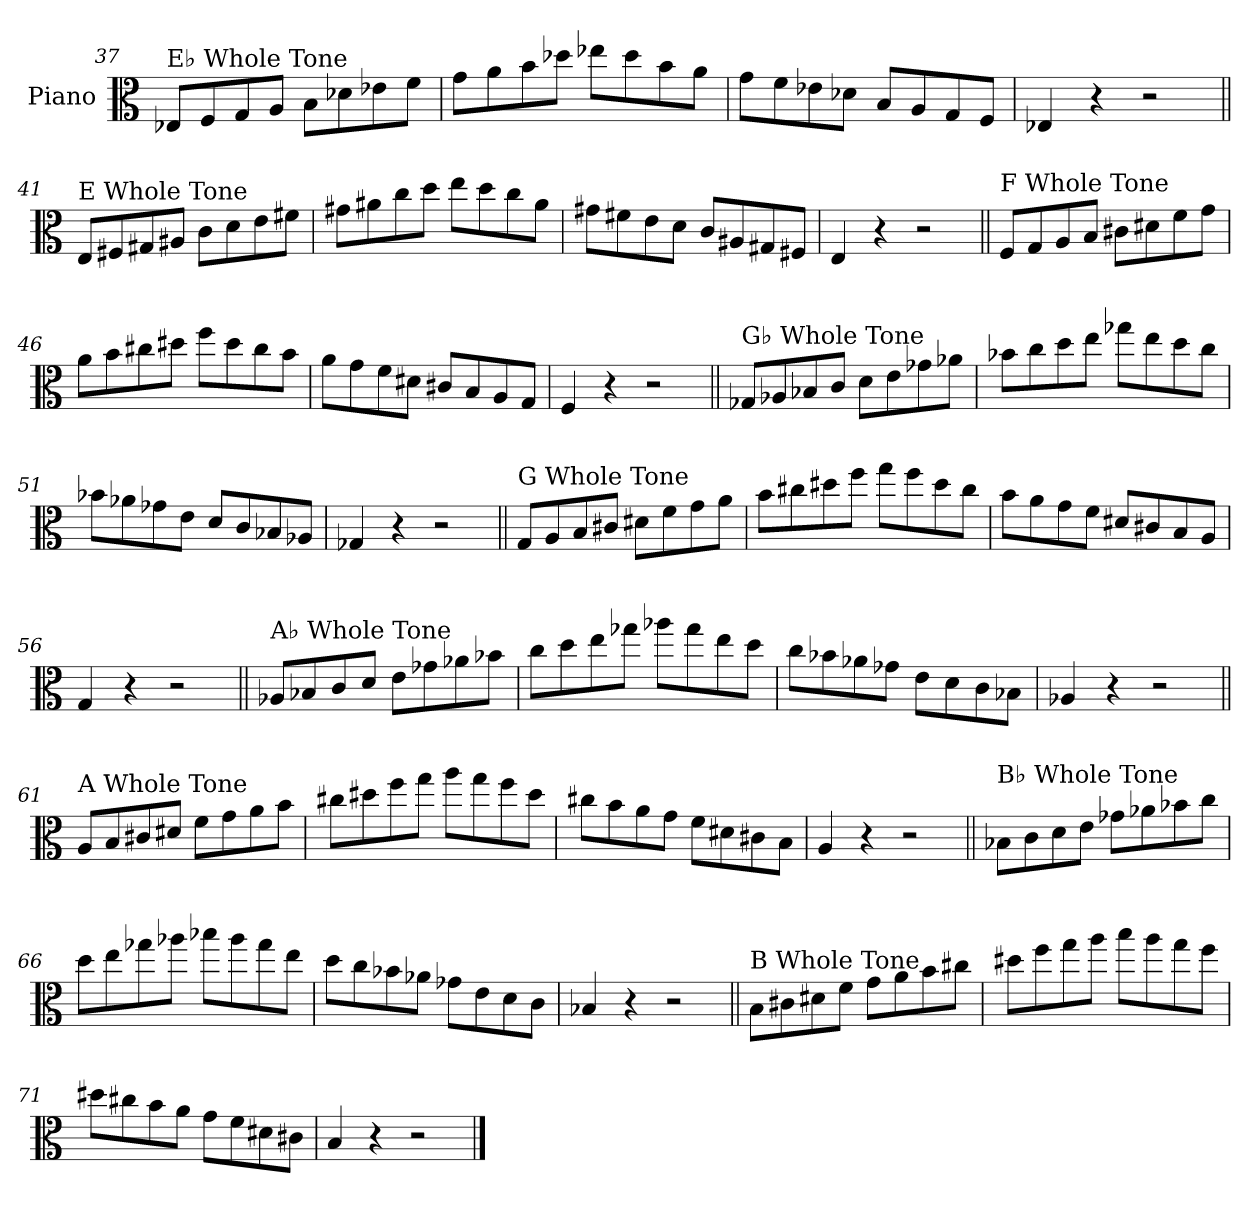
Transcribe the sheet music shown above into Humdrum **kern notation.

**kern
*part1
*staff1
*I"Piano
*I'Pno.
!!LO:LB:g=z
*clefC3
*k[]
=37
!LO:TX:a:t=E♭ Whole Tone
8E-X/L
8F/
8G/
8A/J
8B\L
8d-X\
8e-X\
8f\J
=38
8g\L
8a\
8b\
8dd-X\J
8ee-X\L
8dd-\
8b\
8a\J
=39
8g\L
8f\
8e-X\
8d-X\J
8B/L
8A/
8G/
8F/J
=40
4E-X/
4r
2r
!!LO:LB:g=z
=41||
!LO:TX:a:t=E Whole Tone
8E/L
8F#X/
8G#X/
8A#X/J
8c\L
8d\
8e\
8f#X\J
=42
8g#X\L
8a#X\
8cc\
8dd\J
8ee\L
8dd\
8cc\
8a#\J
=43
8g#X\L
8f#X\
8e\
8d\J
8c/L
8A#X/
8G#X/
8F#X/J
=44
4E/
4r
2r
!!LO:LB:g=z
=45||
!LO:TX:a:t=F Whole Tone
8F/L
8G/
8A/
8B/J
8c#X\L
8d#X\
8f\
8g\J
=46
8a\L
8b\
8cc#X\
8dd#X\J
8ff\L
8dd#\
8cc#\
8b\J
=47
8a\L
8g\
8f\
8d#X\J
8c#X/L
8B/
8A/
8G/J
=48
4F/
4r
2r
!!LO:PB:g=z
=49||
!LO:TX:a:t=G♭ Whole Tone
8G-X/L
8A-X/
8B-X/
8c/J
8d\L
8e\
8g-X\
8a-X\J
=50
8b-X\L
8cc\
8dd\
8ee\J
8gg-X\L
8ee\
8dd\
8cc\J
=51
8b-X\L
8a-X\
8g-X\
8e\J
8d/L
8c/
8B-X/
8A-X/J
=52
4G-X/
4r
2r
!!LO:LB:g=z
=53||
!LO:TX:a:t=G Whole Tone
8G/L
8A/
8B/
8c#X/J
8d#X\L
8f\
8g\
8a\J
=54
8b\L
8cc#X\
8dd#X\
8ff\J
8gg\L
8ff\
8dd#\
8cc#\J
=55
8b\L
8a\
8g\
8f\J
8d#X/L
8c#X/
8B/
8A/J
=56
4G/
4r
2r
!!LO:LB:g=z
=57||
!LO:TX:a:t=A♭ Whole Tone
8A-X/L
8B-X/
8c/
8d/J
8e\L
8g-X\
8a-X\
8b-X\J
=58
8cc\L
8dd\
8ee\
8gg-X\J
8aa-X\L
8gg-\
8ee\
8dd\J
=59
8cc\L
8b-X\
8a-X\
8g-X\J
8e\L
8d\
8c\
8B-X\J
=60
4A-X/
4r
2r
!!LO:LB:g=z
=61||
!LO:TX:a:t=A Whole Tone
8A/L
8B/
8c#X/
8d#X/J
8f\L
8g\
8a\
8b\J
=62
8cc#X\L
8dd#X\
8ff\
8gg\J
8aa\L
8gg\
8ff\
8dd#\J
=63
8cc#X\L
8b\
8a\
8g\J
8f\L
8d#X\
8c#X\
8B\J
=64
4A/
4r
2r
!!LO:LB:g=z
=65||
!LO:TX:a:t=B♭ Whole Tone
8B-X\L
8c\
8d\
8e\J
8g-X\L
8a-X\
8b-X\
8cc\J
=66
8dd\L
8ee\
8gg-X\
8aa-X\J
8bb-X\L
8aa-\
8gg-\
8ee\J
=67
8dd\L
8cc\
8b-X\
8a-X\J
8g-X\L
8e\
8d\
8c\J
=68
4B-X/
4r
2r
!!LO:LB:g=z
=69||
!LO:TX:a:t=B Whole Tone
8B\L
8c#X\
8d#X\
8f\J
8g\L
8a\
8b\
8cc#X\J
=70
8dd#X\L
8ff\
8gg\
8aa\J
8bb\L
8aa\
8gg\
8ff\J
=71
8dd#X\L
8cc#X\
8b\
8a\J
8g\L
8f\
8d#X\
8c#X\J
=72
4B/
4r
2r
==
*-
